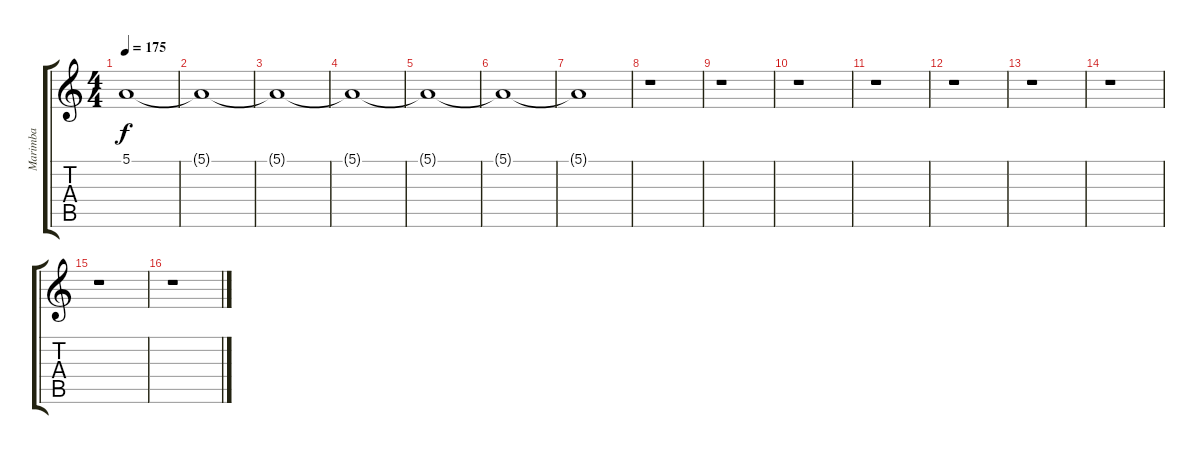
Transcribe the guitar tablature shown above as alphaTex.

\track ("Marimba" "Marimba") {instrument marimba}
\staff {score tabs}
\tuning (E4 B3 G3 D3 A2 E2) {hide}
\ts (4 4)
\tempo 175
\clef g2
\ks c
5.1{t}.1{dy f} |
5.1{t}.1 |
5.1{t}.1 |
5.1{t}.1 |
5.1{t}.1 |
5.1{t}.1 |
5.1{t}.1 |
r.1 |
r.1 |
r.1 |
r.1 |
r.1 |
r.1 |
r.1 |
r.1 |
r.1
